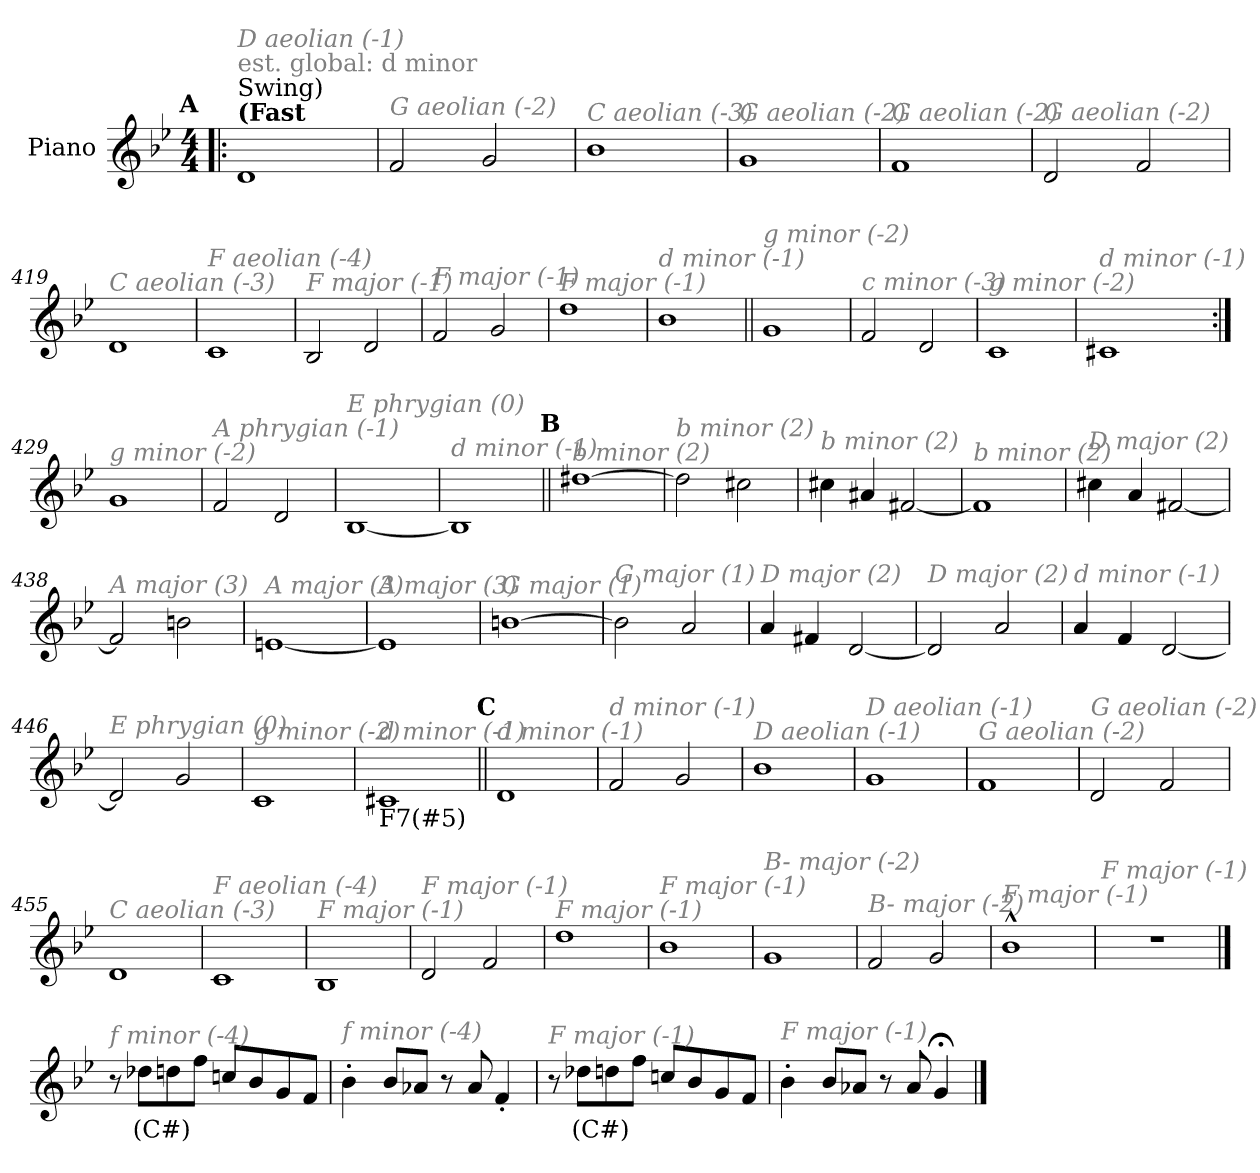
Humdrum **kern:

**kern	**text
*part1	*part1
*staff1	*staff1
*I"Piano	*
*I'Pno.	*
*clefG2	*
*k[b-e-]	*
*M4/4	*
!!LO:REH:place=s1:a:enc=none:fs=14:t=A
=1!|:	=1!|:
!LO:TX:a:B:t=(Fast	!
!LO:TX:a:t=Swing)	!
!LO:TX:a:color=#808080:t=est. global&colon; d minor	!
!LO:TX:i:color=#808080:t=D aeolian (-1)	!
1d	.
=414	=414
!LO:TX:i:color=#808080:t=G aeolian (-2)	!
2f/	.
2g/	.
=415	=415
!LO:TX:i:color=#808080:t=C aeolian (-3)	!
1b-	.
=416	=416
!LO:TX:i:color=#808080:t=G aeolian (-2)	!
1g	.
=417	=417
!LO:TX:i:color=#808080:t=G aeolian (-2)	!
1f	.
!!LO:LB:g=z
=418	=418
!LO:TX:i:color=#808080:t=G aeolian (-2)	!
2d/	.
2f/	.
=419	=419
!LO:TX:i:color=#808080:t=C aeolian (-3)	!
1d	.
=420	=420
!LO:TX:i:color=#808080:t=F aeolian (-4)	!
1c	.
=421	=421
!LO:TX:i:color=#808080:t=F major (-1)	!
2B-/	.
2d/	.
=422	=422
!LO:TX:i:color=#808080:t=F major (-1)	!
2f/	.
2g/	.
!!LO:LB:g=z
=423	=423
!LO:TX:i:color=#808080:t=F major (-1)	!
1dd	.
=424	=424
!LO:TX:i:color=#808080:t=d minor (-1)	!
1b-	.
=425||	=425||
!LO:TX:i:color=#808080:t=g minor (-2)	!
1g	.
=426	=426
!LO:TX:i:color=#808080:t=c minor (-3)	!
2f/	.
2d/	.
=427	=427
!LO:TX:i:color=#808080:t=g minor (-2)	!
1c	.
!!LO:LB:g=z
=428	=428
!LO:TX:i:color=#808080:t=d minor (-1)	!
1c#X	.
=429:|!	=429:|!
!LO:TX:i:color=#808080:t=g minor (-2)	!
1g	.
=430	=430
!LO:TX:i:color=#808080:t=A phrygian (-1)	!
2f/	.
2d/	.
=431	=431
!LO:TX:i:color=#808080:t=E phrygian (0)	!
[1B-	.
=432	=432
!LO:TX:i:color=#808080:t=d minor (-1)	!
1B-]	.
!!LO:LB:g=z
!!LO:REH:place=s1:a:enc=none:fs=14:t=B
=433||	=433||
!LO:TX:i:color=#808080:t=b minor (2)	!
[1dd#X	.
=434	=434
!LO:TX:i:color=#808080:t=b minor (2)	!
2dd#\]	.
2cc#X\	.
=435	=435
!LO:TX:i:color=#808080:t=b minor (2)	!
4cc#X\	.
4a#X/	.
[2f#X/	.
=436	=436
!LO:TX:i:color=#808080:t=b minor (2)	!
1f#]	.
!!LO:LB:g=z
=437	=437
!LO:TX:i:color=#808080:t=D major (2)	!
4cc#X\	.
4a/	.
[2f#X/	.
=438	=438
!LO:TX:i:color=#808080:t=A major (3)	!
2f#/]	.
2bn\	.
=439	=439
!LO:TX:i:color=#808080:t=A major (3)	!
[1en	.
=440	=440
!LO:TX:i:color=#808080:t=A major (3)	!
1e]	.
!!LO:LB:g=z
=441	=441
!LO:TX:i:color=#808080:t=G major (1)	!
[1bn	.
=442	=442
!LO:TX:i:color=#808080:t=G major (1)	!
2b\]	.
2a/	.
=443	=443
!LO:TX:i:color=#808080:t=D major (2)	!
4a/	.
4f#X/	.
[2d/	.
=444	=444
!LO:TX:i:color=#808080:t=D major (2)	!
2d/]	.
2a/	.
!!LO:LB:g=z
=445	=445
!LO:TX:i:color=#808080:t=d minor (-1)	!
4a/	.
4f/	.
[2d/	.
=446	=446
!LO:TX:i:color=#808080:t=E phrygian (0)	!
2d/]	.
2g/	.
=447	=447
!LO:TX:i:color=#808080:t=g minor (-2)	!
1c	.
=448	=448
!LO:TX:b:t=F7(#5)	!
!LO:TX:i:color=#808080:t=d minor (-1)	!
1c#X	.
!!LO:LB:g=z
!!LO:REH:place=s1:a:enc=none:fs=14:t=C
=449||	=449||
!LO:TX:i:color=#808080:t=d minor (-1)	!
1d	.
=450	=450
!LO:TX:i:color=#808080:t=d minor (-1)	!
2f/	.
2g/	.
=451	=451
!LO:TX:i:color=#808080:t=D aeolian (-1)	!
1b-	.
=452	=452
!LO:TX:i:color=#808080:t=D aeolian (-1)	!
1g	.
=453	=453
!LO:TX:i:color=#808080:t=G aeolian (-2)	!
1f	.
!!LO:LB:g=z
=454	=454
!LO:TX:i:color=#808080:t=G aeolian (-2)	!
2d/	.
2f/	.
=455	=455
!LO:TX:i:color=#808080:t=C aeolian (-3)	!
1d	.
=456	=456
!LO:TX:i:color=#808080:t=F aeolian (-4)	!
1c	.
=457	=457
!LO:TX:i:color=#808080:t=F major (-1)	!
1B-	.
=458	=458
!LO:TX:i:color=#808080:t=F major (-1)	!
2d/	.
2f/	.
!!LO:PB:g=z
=459	=459
!LO:TX:i:color=#808080:t=F major (-1)	!
1dd	.
=460	=460
!LO:TX:i:color=#808080:t=F major (-1)	!
1b-	.
=461	=461
!LO:TX:i:color=#808080:t=B- major (-2)	!
1g	.
=462	=462
!LO:TX:i:color=#808080:t=B- major (-2)	!
2f/	.
2g/	.
=463	=463
!LO:TX:i:color=#808080:t=F major (-1)	!
1b-^^	.
=464	=464
!LO:TX:i:color=#808080:t=F major (-1)	!
1r	.
!!LO:LB:g=z
==465	==465
!LO:TX:i:color=#808080:t=f minor (-4)	!
8r	.
8dd-Xi\L	(C#)
8dd\	.
8ff\J	.
8ccn/L	.
8b-/	.
8g/	.
8f/J	.
=466	=466
!LO:TX:i:color=#808080:t=f minor (-4)	!
4b-'\	.
8b-/L	.
8a-X/J	.
8r	.
8a-/	.
4f'/	.
=467	=467
!LO:TX:i:color=#808080:t=F major (-1)	!
8r	.
8dd-Xi\L	(C#)
8dd\	.
8ff\J	.
8ccn/L	.
8b-/	.
8g/	.
8f/J	.
=468	=468
!LO:TX:i:color=#808080:t=F major (-1)	!
4b-'\	.
8b-/L	.
8a-X/J	.
8r	.
8a-/	.
4g;</	.
==	==
*-	*-
